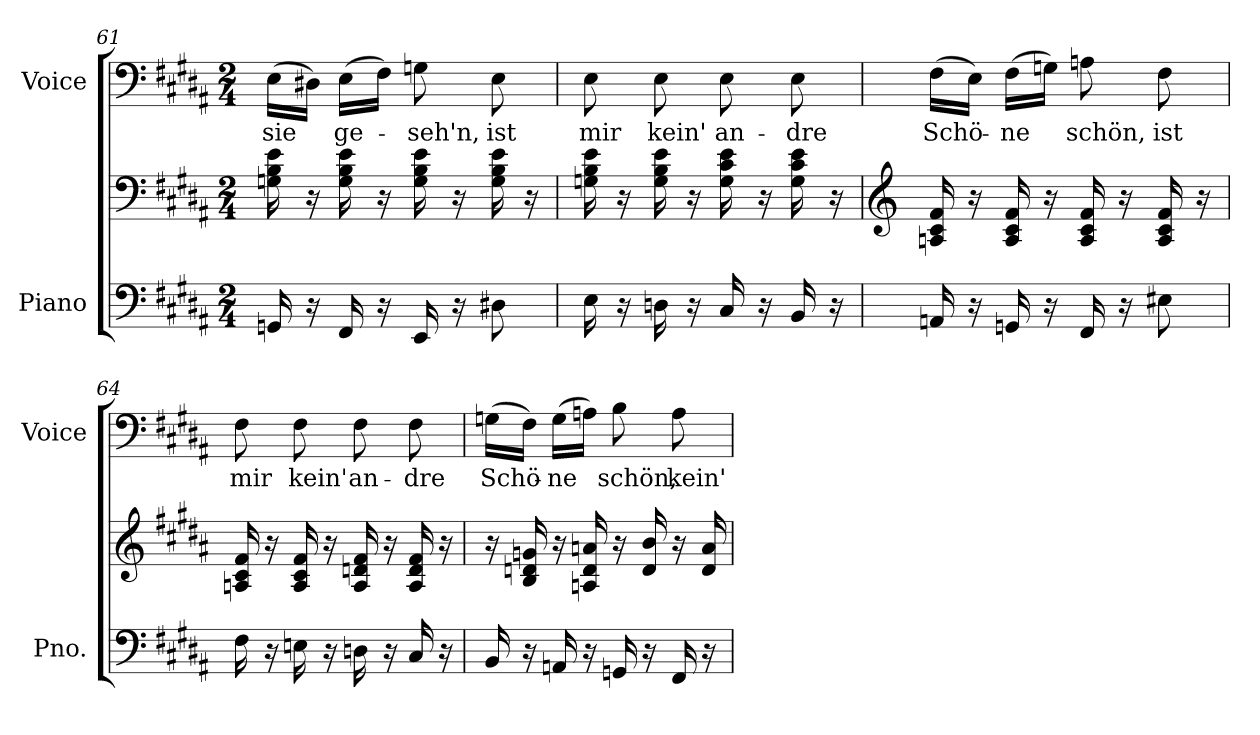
**kern	**kern	**kern	**text
*part2	*part2	*part1	*part1
*staff3	*staff2	*staff1	*staff1
*I"Piano	*	*I"Voice	*
*I'Pno.	*	*I'Voice	*
!!LO:LB:g=z
*clefF4	*clefF4	*clefF4	*
*k[f#c#g#d#a#]	*k[f#c#g#d#a#]	*k[f#c#g#d#a#]	*
*B:	*B:	*B:	*
*M2/4	*M2/4	*M2/4	*
=61	=61	=61	=61
!	!	!	!LO:LY:b:color=#000000
16GGni/	16Gni\ 16Bi 16ei	(16Ei\LL	sie
16r	16r	16D#Xi\JJ)	.
!	!	!	!LO:LY:b:color=#000000
16FF#i/	16Gi\ 16Bi 16ei	(16Ei\LL	ge-
16r	16r	16F#i\JJ)	.
!	!	!	!LO:LY:b:color=#000000
16EEi/	16Gi\ 16Bi 16ei	8Gni\	-seh'n,
16r	16r	.	.
!	!	!	!LO:LY:b:color=#000000
8D#Xi\	16Gi\ 16Bi 16ei	8Ei\	ist
.	16r	.	.
=62	=62	=62	=62
!	!	!	!LO:LY:b:color=#000000
16Ei\	16Gni\ 16Bi 16ei	8Ei\	mir
16r	16r	.	.
!	!	!	!LO:LY:b:color=#000000
16Dni\	16Gi\ 16Bi 16ei	8Ei\	kein'
16r	16r	.	.
!	!	!	!LO:LY:b:color=#000000
16C#i/	16Gi\ 16c#i 16ei	8Ei\	an-
16r	16r	.	.
!	!	!	!LO:LY:b:color=#000000
16BBi/	16Gi\ 16c#i 16ei	8Ei\	-dre
16r	16r	.	.
=63	=63	=63	=63
*	*clefG2	*	*
!	!	!	!LO:LY:b:color=#000000
16AAni/	16Ani/ 16c#i 16f#i	(16F#i\LL	Schö-
16r	16r	16Ei\JJ)	.
!	!	!	!LO:LY:b:color=#000000
16GGni/	16Ai/ 16c#i 16f#i	(16F#i\LL	-ne
16r	16r	16Gni\JJ)	.
!	!	!	!LO:LY:b:color=#000000
16FF#i/	16Ai/ 16c#i 16f#i	8Ani\	schön,
16r	16r	.	.
!	!	!	!LO:LY:b:color=#000000
8E#Xi\	16Ai/ 16c#i 16f#i	8F#i\	ist
.	16r	.	.
=64	=64	=64	=64
!	!	!	!LO:LY:b:color=#000000
16F#i\	16Ani/ 16c#i 16f#i	8F#i\	mir
16r	16r	.	.
!	!	!	!LO:LY:b:color=#000000
16Eni\	16Ai/ 16c#i 16f#i	8F#i\	kein'
16r	16r	.	.
!	!	!	!LO:LY:b:color=#000000
16Dni\	16Ai/ 16dni 16f#i	8F#i\	an-
16r	16r	.	.
!	!	!	!LO:LY:b:color=#000000
16C#i/	16Ai/ 16di 16f#i	8F#i\	-dre
16r	16r	.	.
!!LO:LB:g=z
=65	=65	=65	=65
!	!	!	!LO:LY:b:color=#000000
16BBi/	16r	(16Gni\LL	Schö-
16r	16Bi/ 16dni 16gni	16F#i\JJ)	.
!	!	!	!LO:LY:b:color=#000000
16AAni/	16r	(16Gi\LL	-ne
16r	16Ani/ 16di 16ani	16Ani\JJ)	.
!	!	!	!LO:LY:b:color=#000000
16GGni/	16r	8Bi\	schön,
16r	16di/ 16bi	.	.
!	!	!	!LO:LY:b:color=#000000
16FF#i/	16r	8Ai\	kein'
16r	16di/ 16ai	.	.
=	=	=	=
*-	*-	*-	*-
